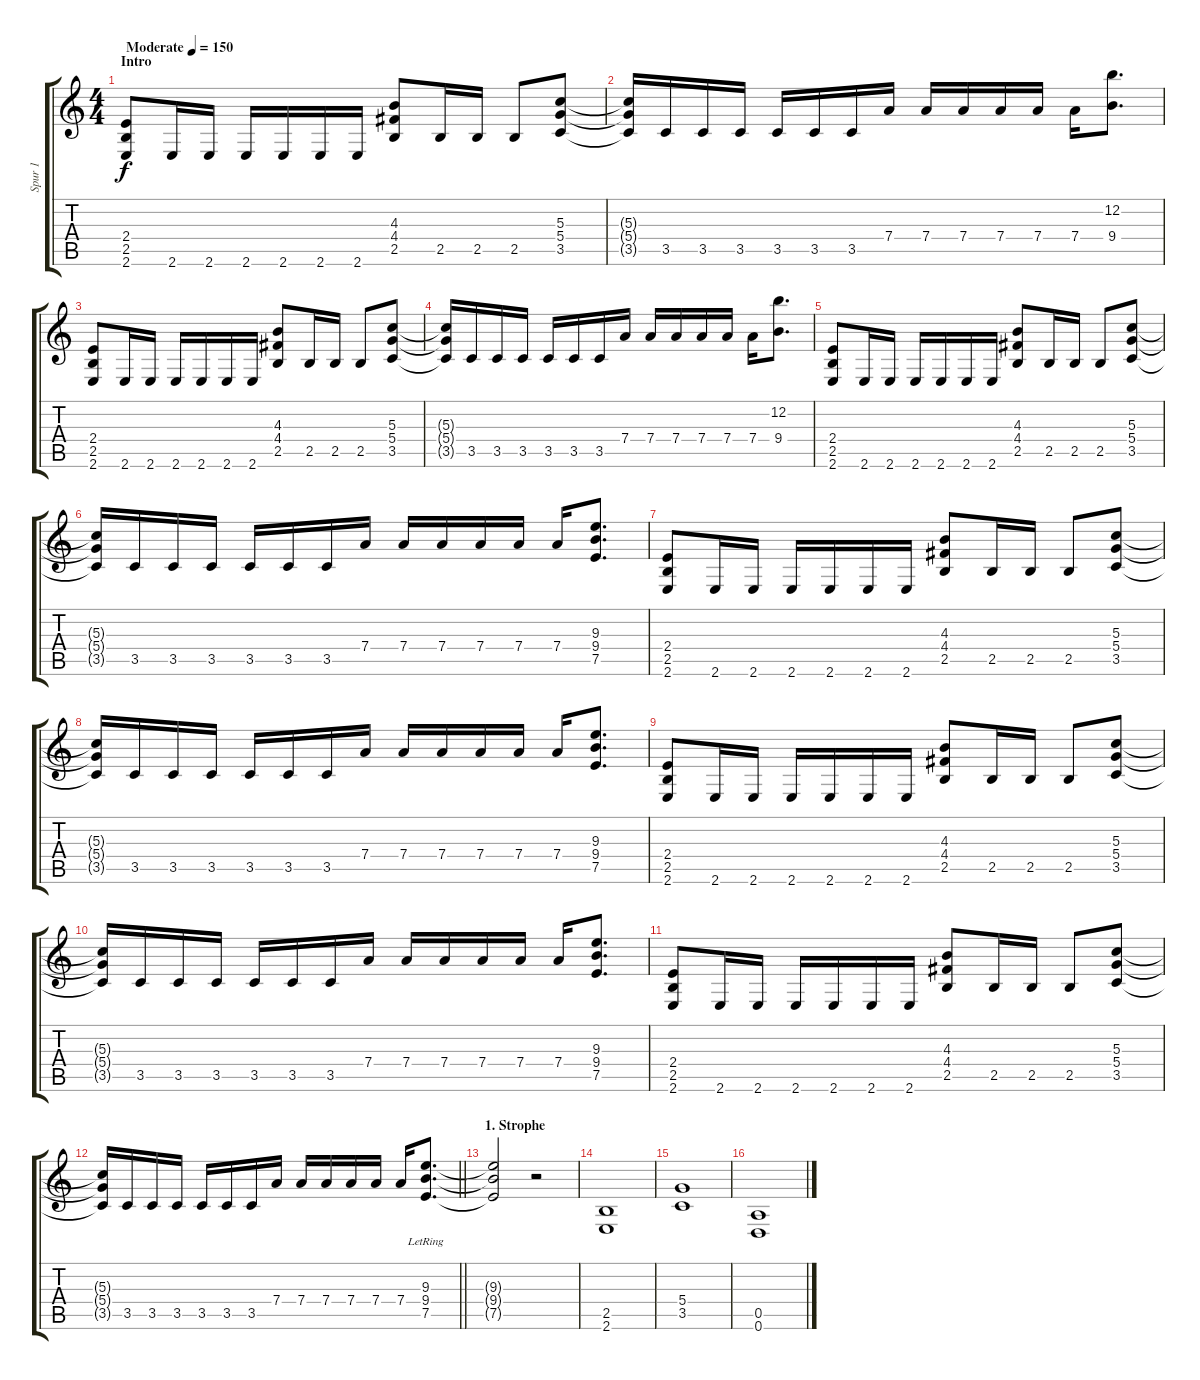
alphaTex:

\track ("Spur 1" "Spur 1") {instrument distortionguitar}
\staff {score tabs}
\tuning (E4 B3 G3 D3 A2 D2) {hide}
\ts (4 4)
\section ("" "Intro")
\tempo (150 "Moderate")
\clef g2
\ks c
(2.4 2.5 2.6).8{dy f instrument distortionguitar} 2.6.16 2.6.16 2.6.16 2.6.16 2.6.16 2.6.16 (4.3 4.4 2.5).8 2.5.16 2.5.16 2.5.8 (5.3 5.4 3.5).8 |
(5.3{t} 5.4{t} 3.5{t}).16 3.5.16 3.5.16 3.5.16 3.5.16 3.5.16 3.5.16 7.4.16 7.4.16 7.4.16 7.4.16 7.4.16 7.4.16 (12.2 9.4).8{d} |
(2.4 2.5 2.6).8 2.6.16 2.6.16 2.6.16 2.6.16 2.6.16 2.6.16 (4.3 4.4 2.5).8 2.5.16 2.5.16 2.5.8 (5.3 5.4 3.5).8 |
(5.3{t} 5.4{t} 3.5{t}).16 3.5.16 3.5.16 3.5.16 3.5.16 3.5.16 3.5.16 7.4.16 7.4.16 7.4.16 7.4.16 7.4.16 7.4.16 (12.2 9.4).8{d} |
(2.4 2.5 2.6).8 2.6.16 2.6.16 2.6.16 2.6.16 2.6.16 2.6.16 (4.3 4.4 2.5).8 2.5.16 2.5.16 2.5.8 (5.3 5.4 3.5).8 |
(5.3{t} 5.4{t} 3.5{t}).16 3.5.16 3.5.16 3.5.16 3.5.16 3.5.16 3.5.16 7.4.16 7.4.16 7.4.16 7.4.16 7.4.16 7.4.16 (9.3 9.4 7.5).8{d} |
(2.4 2.5 2.6).8 2.6.16 2.6.16 2.6.16 2.6.16 2.6.16 2.6.16 (4.3 4.4 2.5).8 2.5.16 2.5.16 2.5.8 (5.3 5.4 3.5).8 |
(5.3{t} 5.4{t} 3.5{t}).16 3.5.16 3.5.16 3.5.16 3.5.16 3.5.16 3.5.16 7.4.16 7.4.16 7.4.16 7.4.16 7.4.16 7.4.16 (9.3 9.4 7.5).8{d} |
(2.4 2.5 2.6).8 2.6.16 2.6.16 2.6.16 2.6.16 2.6.16 2.6.16 (4.3 4.4 2.5).8 2.5.16 2.5.16 2.5.8 (5.3 5.4 3.5).8 |
(5.3{t} 5.4{t} 3.5{t}).16 3.5.16 3.5.16 3.5.16 3.5.16 3.5.16 3.5.16 7.4.16 7.4.16 7.4.16 7.4.16 7.4.16 7.4.16 (9.3 9.4 7.5).8{d} |
(2.4 2.5 2.6).8 2.6.16 2.6.16 2.6.16 2.6.16 2.6.16 2.6.16 (4.3 4.4 2.5).8 2.5.16 2.5.16 2.5.8 (5.3 5.4 3.5).8 |
\barLineRight lightlight
(5.3{t} 5.4{t} 3.5{t}).16 3.5.16 3.5.16 3.5.16 3.5.16 3.5.16 3.5.16 7.4.16 7.4.16 7.4.16 7.4.16 7.4.16 7.4.16 (9.3 9.4{lr} 7.5).8{d} |
\section ("" "1. Strophe")
(9.3{t} 9.4{t} 7.5{t}).2 r.2 |
(2.5 2.6).1 |
(5.4 3.5).1 |
(0.5 0.6).1
